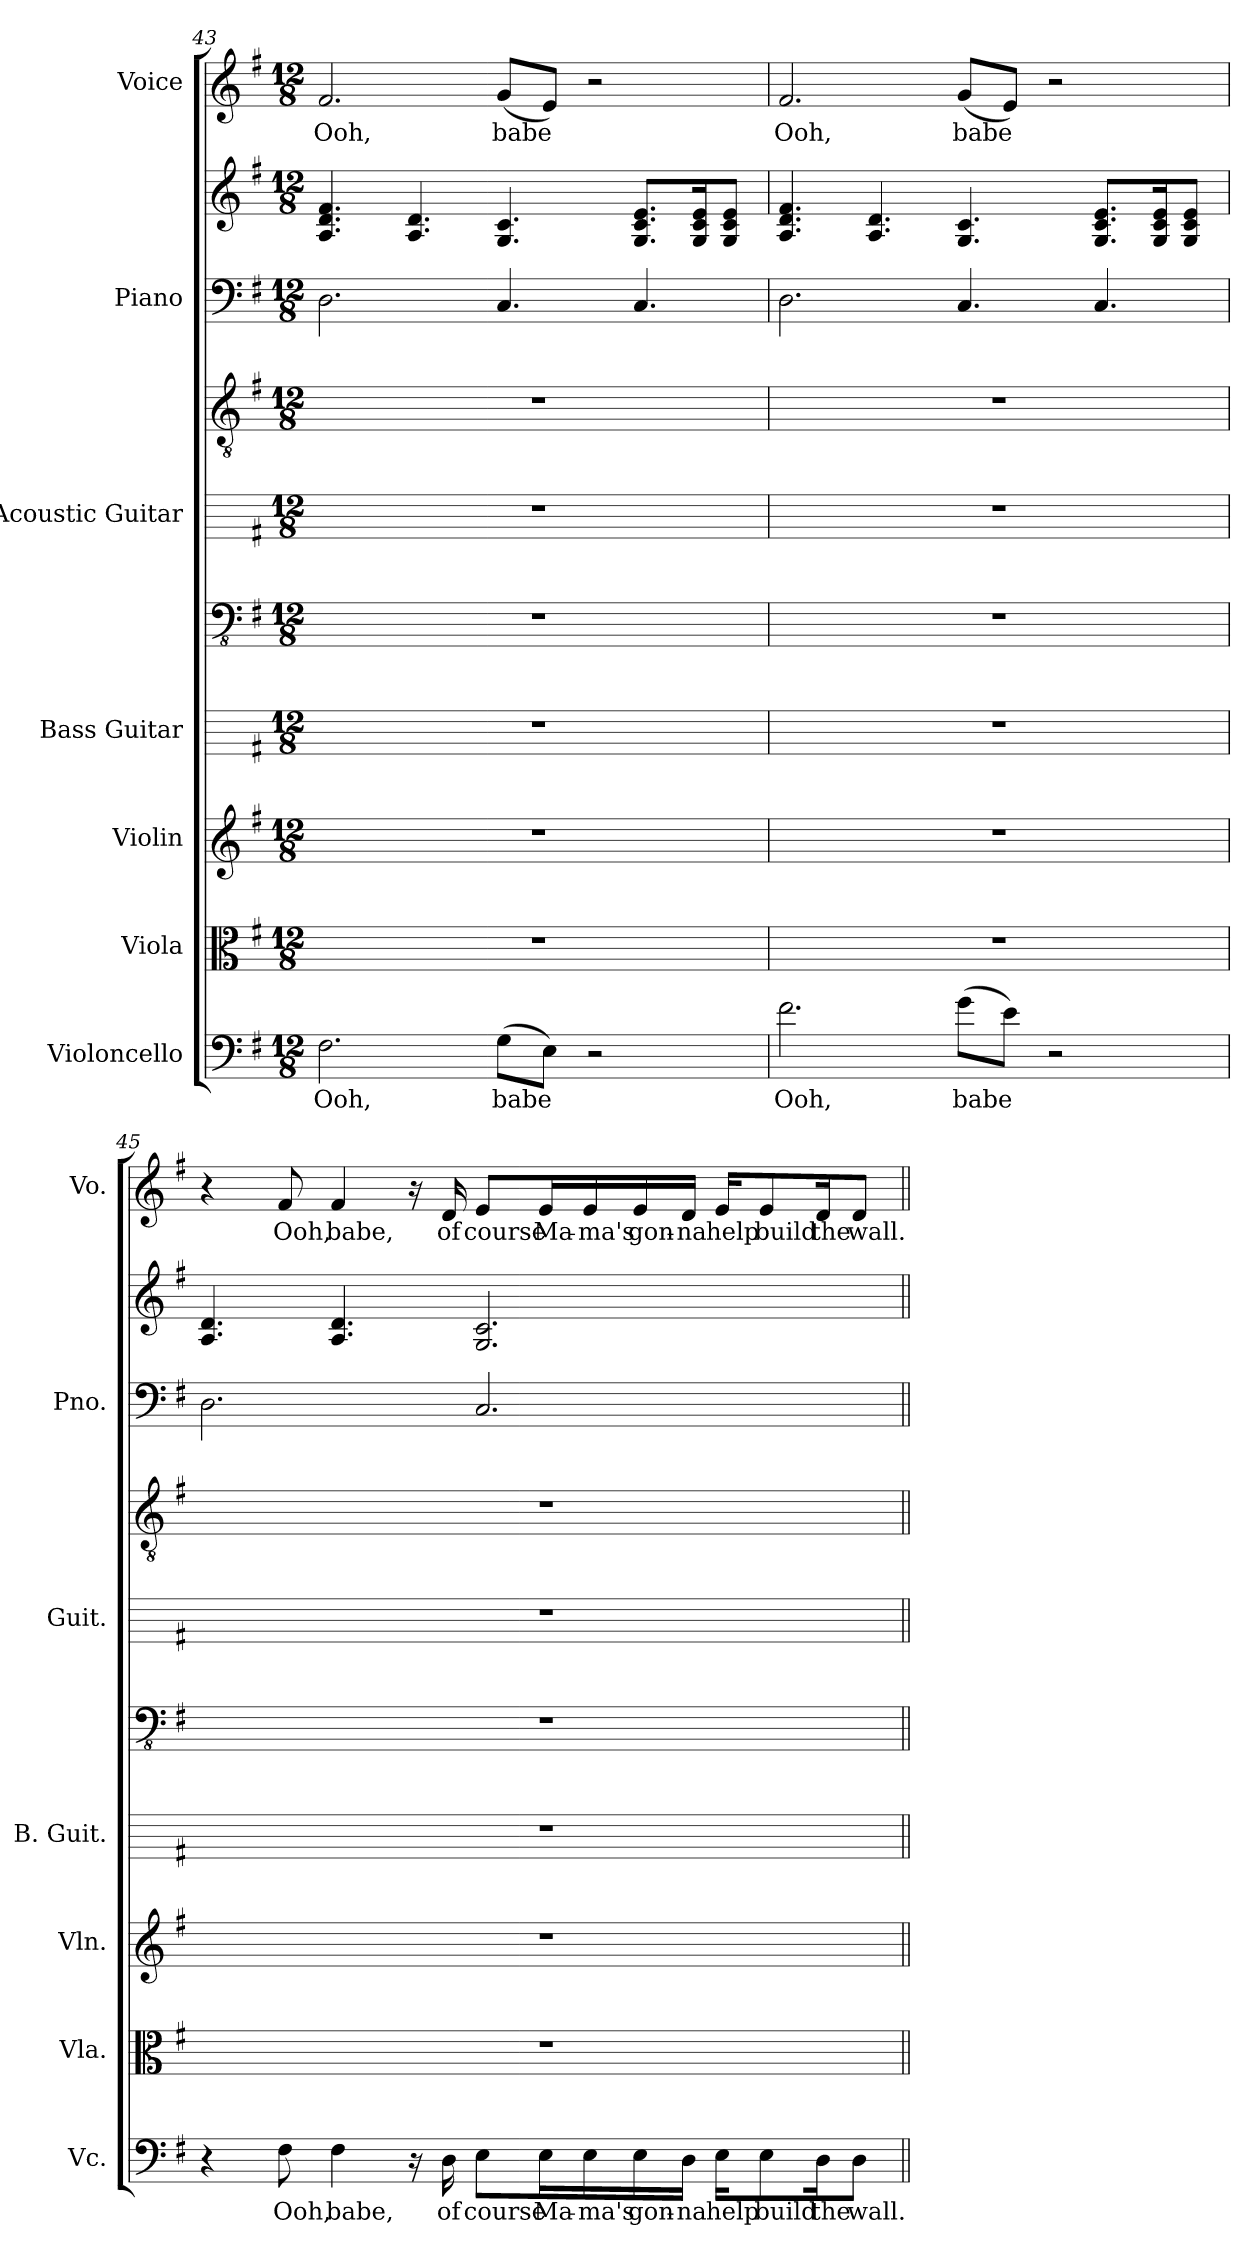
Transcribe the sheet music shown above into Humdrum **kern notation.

**kern	**text	**kern	**kern	**kern	**kern	**kern	**kern	**kern	**kern	**kern	**text
*part7	*part7	*part6	*part5	*part4	*part4	*part3	*part3	*part2	*part2	*part1	*part1
*staff10	*staff10	*staff9	*staff8	*staff7	*staff6	*staff5	*staff4	*staff3	*staff2	*staff1	*staff1
*I"Violoncello	*	*I"Viola	*I"Violin	*I"Bass Guitar	*	*I"Acoustic Guitar	*	*I"Piano	*	*I"Voice	*
*I'Vc.	*	*I'Vla.	*I'Vln.	*I'B. Guit.	*	*I'Guit.	*	*I'Pno.	*	*I'Vo.	*
*clefF4	*	*clefC3	*clefG2	*	*clefFv4	*	*clefGv2	*clefF4	*clefG2	*clefG2	*
*k[f#]	*	*k[f#]	*k[f#]	*k[f#]	*k[f#]	*k[f#]	*k[f#]	*k[f#]	*k[f#]	*k[f#]	*
*M12/8	*	*M12/8	*M12/8	*M12/8	*M12/8	*M12/8	*M12/8	*M12/8	*M12/8	*M12/8	*
=43	=43	=43	=43	=43	=43	=43	=43	=43	=43	=43	=43
2.F#\	Ooh,	1.r	1.r	1.r	1.r	1.r	1.r	2.D\	4.A/ 4.d/ 4.f#/	2.f#/	Ooh,
.	.	.	.	.	.	.	.	.	4.A/ 4.d/	.	.
(8G\L	-babe	.	.	.	.	.	.	4.C/	4.G/ 4.c/	(8g/L	-babe
8E\J)	.	.	.	.	.	.	.	.	.	8e/J)	.
2r	.	.	.	.	.	.	.	.	.	2r	.
.	.	.	.	.	.	.	.	4.C/	8.G/ 8.c/ 8.e/L	.	.
.	.	.	.	.	.	.	.	.	16G/ 16c/ 16e/K	.	.
.	.	.	.	.	.	.	.	.	8G/ 8c/ 8e/J	.	.
=44	=44	=44	=44	=44	=44	=44	=44	=44	=44	=44	=44
2.f#\	Ooh,	1.r	1.r	1.r	1.r	1.r	1.r	2.D\	4.A/ 4.d/ 4.f#/	2.f#/	Ooh,
.	.	.	.	.	.	.	.	.	4.A/ 4.d/	.	.
(8g\L	-babe	.	.	.	.	.	.	4.C/	4.G/ 4.c/	(8g/L	-babe
8e\J)	.	.	.	.	.	.	.	.	.	8e/J)	.
2r	.	.	.	.	.	.	.	.	.	2r	.
.	.	.	.	.	.	.	.	4.C/	8.G/ 8.c/ 8.e/L	.	.
.	.	.	.	.	.	.	.	.	16G/ 16c/ 16e/K	.	.
.	.	.	.	.	.	.	.	.	8G/ 8c/ 8e/J	.	.
!!LO:PB:g=z
=45	=45	=45	=45	=45	=45	=45	=45	=45	=45	=45	=45
4r	.	1.r	1.r	1.r	1.r	1.r	1.r	2.D\	4.A/ 4.d/	4r	.
8F#\	Ooh,	.	.	.	.	.	.	.	.	8f#/	Ooh,
4F#\	babe,	.	.	.	.	.	.	.	4.A/ 4.d/	4f#/	babe,
16r	.	.	.	.	.	.	.	.	.	16r	.
16D\	of	.	.	.	.	.	.	.	.	16d/	of
8E\L	course	.	.	.	.	.	.	2.C/	2.G/ 2.c/	8e/L	course
16E\L	Ma-	.	.	.	.	.	.	.	.	16e/L	Ma-
16E\	-ma's	.	.	.	.	.	.	.	.	16e/	-ma's
16E\	gon-	.	.	.	.	.	.	.	.	16e/	gon-
16D\JJ	-na	.	.	.	.	.	.	.	.	16d/JJ	-na
16E\KL	help	.	.	.	.	.	.	.	.	16e/KL	help
8E\	build	.	.	.	.	.	.	.	.	8e/	build
16D\K	the	.	.	.	.	.	.	.	.	16d/K	the
8D\J	wall.	.	.	.	.	.	.	.	.	8d/J	wall.
=||	=||	=||	=||	=||	=||	=||	=||	=||	=||	=||	=||
*-	*-	*-	*-	*-	*-	*-	*-	*-	*-	*-	*-
